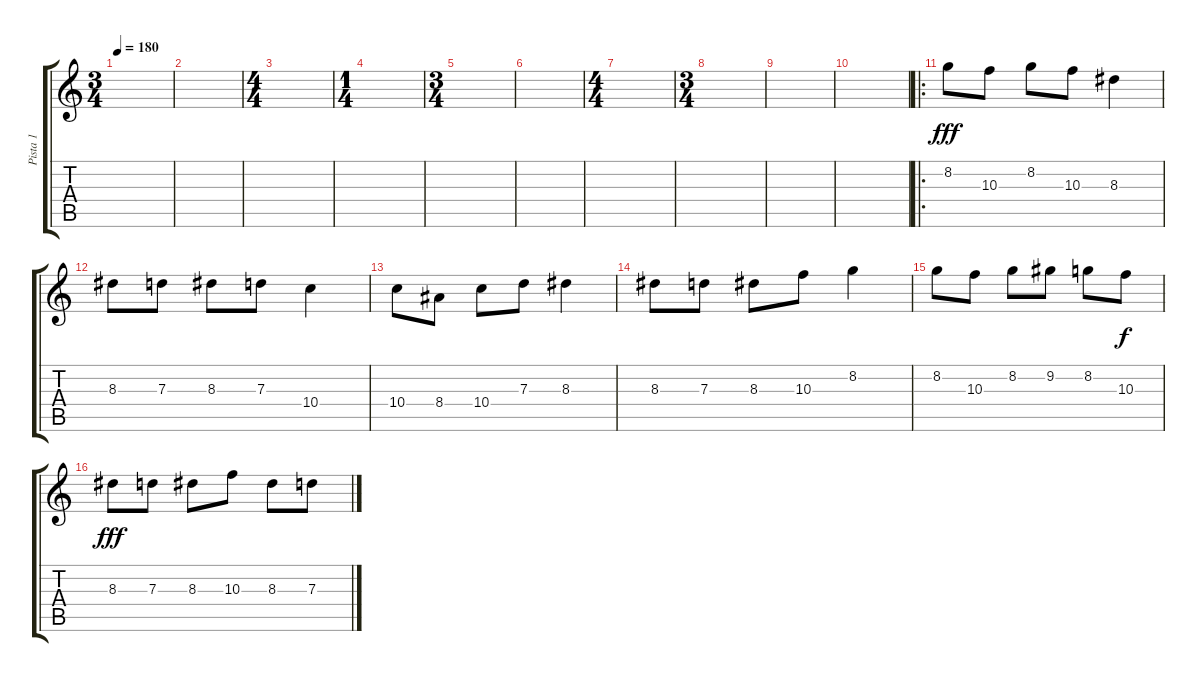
\track ("Pista 1" "Pista 1") {instrument electricguitarclean}
\staff {score tabs}
\tuning (E4 B3 G3 D3 A2 E2) {hide}
\ts (3 4)
\tempo 180
\clef g2
\ks c
|
|
\ts (4 4)
|
\ts (1 4)
|
\ts (3 4)
|
|
\ts (4 4)
|
\ts (3 4)
|
|
|
\ro
8.2.8{dy fff} 10.3.8 8.2.8 10.3.8 8.3.4 |
8.3.8 7.3.8 8.3.8 7.3.8 10.4.4 |
10.4.8 8.4.8 10.4.8 7.3.8 8.3.4 |
8.3.8 7.3.8 8.3.8 10.3.8 8.2.4 |
8.2.8 10.3.8 8.2.8 9.2.8 8.2.8 10.3.8{dy f} |
8.3.8{dy fff} 7.3.8 8.3.8 10.3.8 8.3.8 7.3.8
